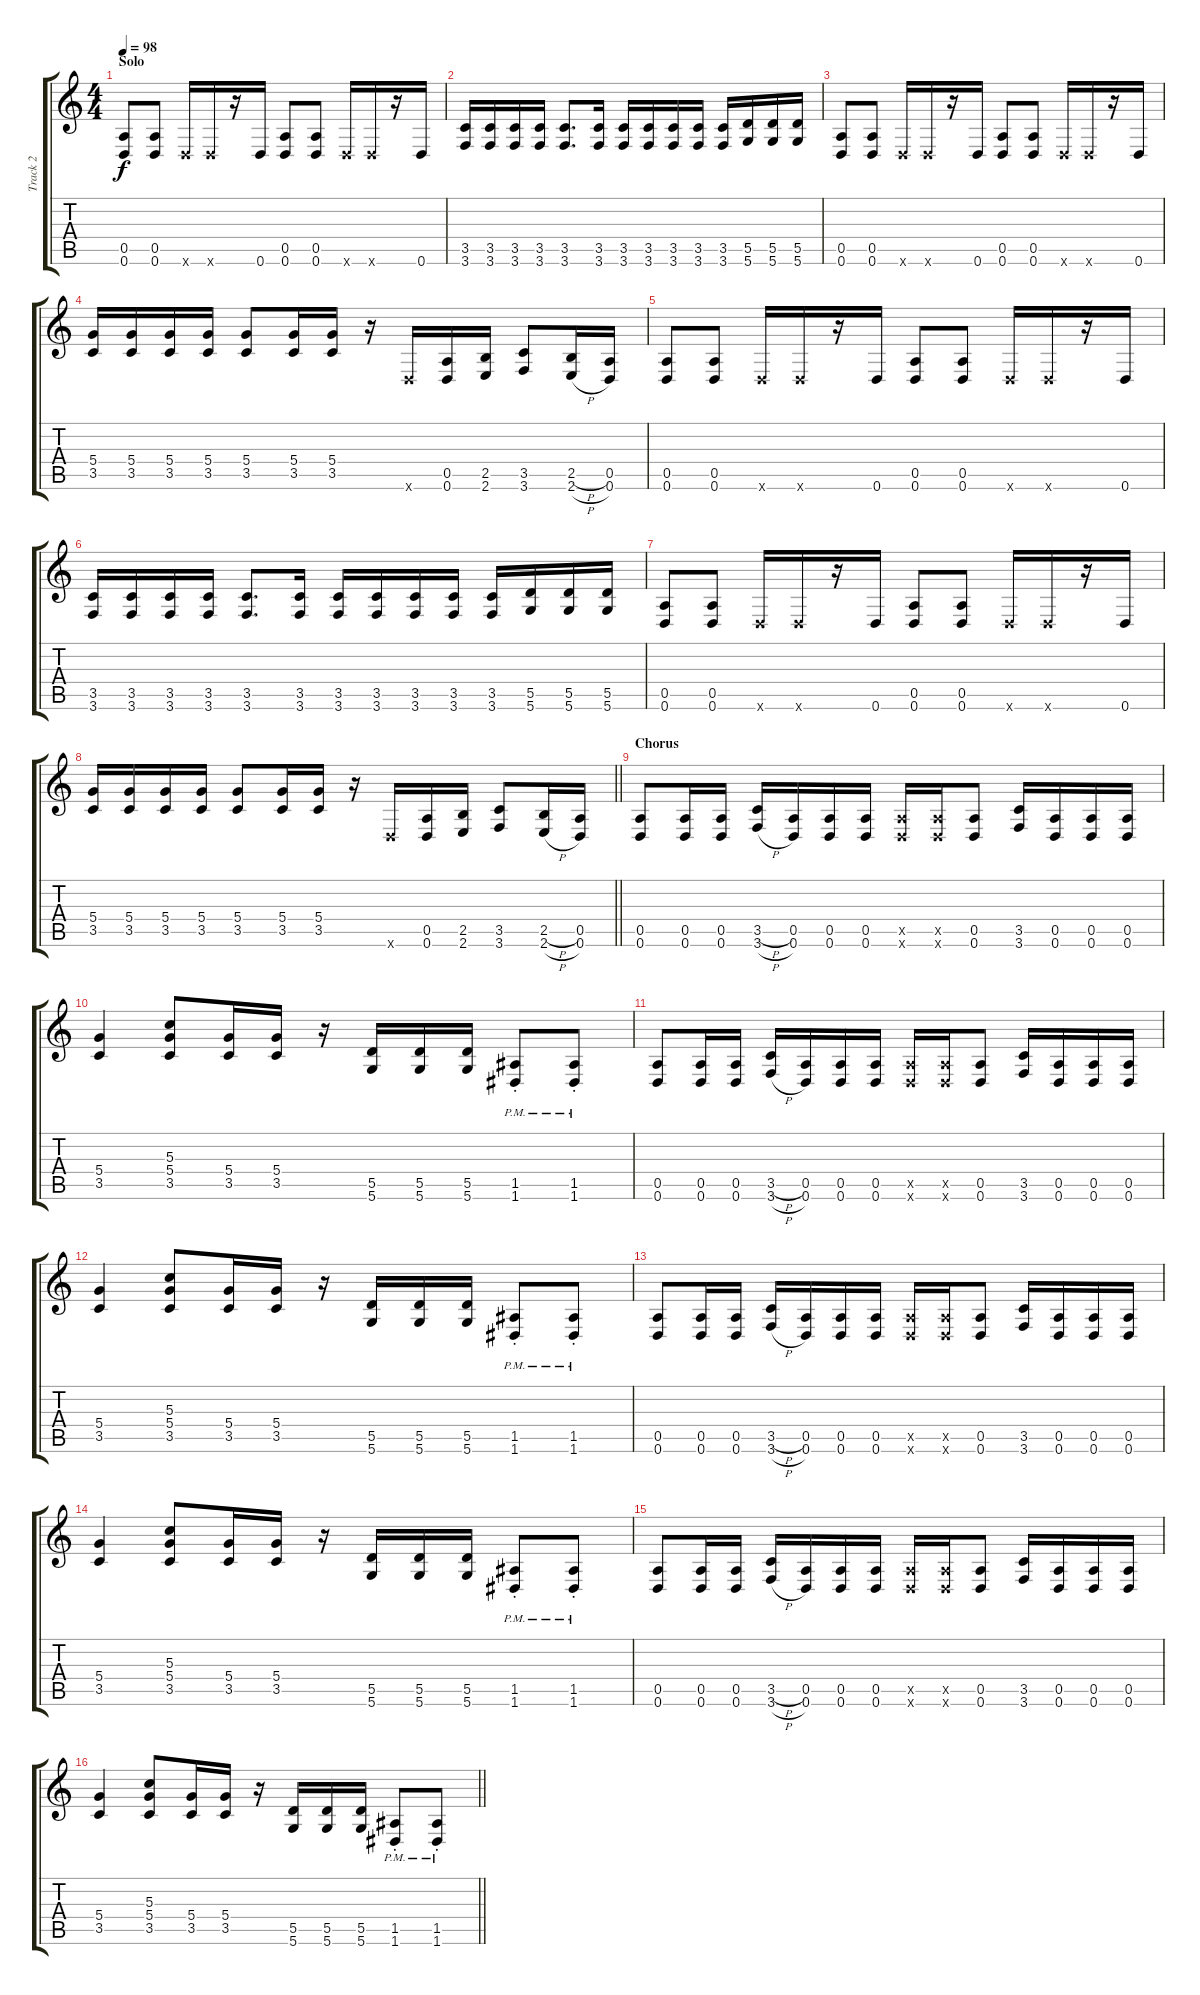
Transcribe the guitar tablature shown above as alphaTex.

\track ("Track 2" "Track 2") {instrument distortionguitar}
\staff {score tabs}
\tuning (E4 B3 G3 D3 A2 D2) {hide}
\ts (4 4)
\section ("" "Solo")
\tempo 98
\clef g2
\ks c
(0.5 0.6).8{dy f} (0.5 0.6).8 0.6{x}.16 0.6{x}.16 r.16 0.6.16 (0.5 0.6).8 (0.5 0.6).8 0.6{x}.16 0.6{x}.16 r.16 0.6.16 |
(3.5 3.6).16 (3.5 3.6).16 (3.5 3.6).16 (3.5 3.6).16 (3.5 3.6).8{d} (3.5 3.6).16 (3.5 3.6).16 (3.5 3.6).16 (3.5 3.6).16 (3.5 3.6).16 (3.5 3.6).16 (5.5 5.6).16 (5.5 5.6).16 (5.5 5.6).16 |
(0.5 0.6).8 (0.5 0.6).8 0.6{x}.16 0.6{x}.16 r.16 0.6.16 (0.5 0.6).8 (0.5 0.6).8 0.6{x}.16 0.6{x}.16 r.16 0.6.16 |
(5.4 3.5).16 (5.4 3.5).16 (5.4 3.5).16 (5.4 3.5).16 (5.4 3.5).8 (5.4 3.5).16 (5.4 3.5).16 r.16 0.6{x}.16 (0.5 0.6).16 (2.5 2.6).16 (3.5 3.6).8 (2.5{h} 2.6{h}).16 (0.5 0.6).16 |
(0.5 0.6).8 (0.5 0.6).8 0.6{x}.16 0.6{x}.16 r.16 0.6.16 (0.5 0.6).8 (0.5 0.6).8 0.6{x}.16 0.6{x}.16 r.16 0.6.16 |
(3.5 3.6).16 (3.5 3.6).16 (3.5 3.6).16 (3.5 3.6).16 (3.5 3.6).8{d} (3.5 3.6).16 (3.5 3.6).16 (3.5 3.6).16 (3.5 3.6).16 (3.5 3.6).16 (3.5 3.6).16 (5.5 5.6).16 (5.5 5.6).16 (5.5 5.6).16 |
(0.5 0.6).8 (0.5 0.6).8 0.6{x}.16 0.6{x}.16 r.16 0.6.16 (0.5 0.6).8 (0.5 0.6).8 0.6{x}.16 0.6{x}.16 r.16 0.6.16 |
\barLineRight lightlight
(5.4 3.5).16 (5.4 3.5).16 (5.4 3.5).16 (5.4 3.5).16 (5.4 3.5).8 (5.4 3.5).16 (5.4 3.5).16 r.16 0.6{x}.16 (0.5 0.6).16 (2.5 2.6).16 (3.5 3.6).8 (2.5{h} 2.6{h}).16 (0.5 0.6).16 |
\section ("" "Chorus")
(0.5 0.6).8 (0.5 0.6).16 (0.5 0.6).16 (3.5{h} 3.6{h}).16 (0.5 0.6).16 (0.5 0.6).16 (0.5 0.6).16 (0.5{x} 0.6{x}).16 (0.5{x} 0.6{x}).16 (0.5 0.6).8 (3.5 3.6).16 (0.5 0.6).16 (0.5 0.6).16 (0.5 0.6).16 |
(5.4 3.5).4 (5.3 5.4 3.5).8 (5.4 3.5).16 (5.4 3.5).16 r.16 (5.5 5.6).16 (5.5 5.6).16 (5.5 5.6).16 (1.5{pm st} 1.6{pm st}).8 (1.5{pm st} 1.6{pm st}).8 |
(0.5 0.6).8 (0.5 0.6).16 (0.5 0.6).16 (3.5{h} 3.6{h}).16 (0.5 0.6).16 (0.5 0.6).16 (0.5 0.6).16 (0.5{x} 0.6{x}).16 (0.5{x} 0.6{x}).16 (0.5 0.6).8 (3.5 3.6).16 (0.5 0.6).16 (0.5 0.6).16 (0.5 0.6).16 |
(5.4 3.5).4 (5.3 5.4 3.5).8 (5.4 3.5).16 (5.4 3.5).16 r.16 (5.5 5.6).16 (5.5 5.6).16 (5.5 5.6).16 (1.5{pm st} 1.6{pm st}).8 (1.5{pm st} 1.6{pm st}).8 |
(0.5 0.6).8 (0.5 0.6).16 (0.5 0.6).16 (3.5{h} 3.6{h}).16 (0.5 0.6).16 (0.5 0.6).16 (0.5 0.6).16 (0.5{x} 0.6{x}).16 (0.5{x} 0.6{x}).16 (0.5 0.6).8 (3.5 3.6).16 (0.5 0.6).16 (0.5 0.6).16 (0.5 0.6).16 |
(5.4 3.5).4 (5.3 5.4 3.5).8 (5.4 3.5).16 (5.4 3.5).16 r.16 (5.5 5.6).16 (5.5 5.6).16 (5.5 5.6).16 (1.5{pm st} 1.6{pm st}).8 (1.5{pm st} 1.6{pm st}).8 |
(0.5 0.6).8 (0.5 0.6).16 (0.5 0.6).16 (3.5{h} 3.6{h}).16 (0.5 0.6).16 (0.5 0.6).16 (0.5 0.6).16 (0.5{x} 0.6{x}).16 (0.5{x} 0.6{x}).16 (0.5 0.6).8 (3.5 3.6).16 (0.5 0.6).16 (0.5 0.6).16 (0.5 0.6).16 |
\barLineRight lightlight
(5.4 3.5).4 (5.3 5.4 3.5).8 (5.4 3.5).16 (5.4 3.5).16 r.16 (5.5 5.6).16 (5.5 5.6).16 (5.5 5.6).16 (1.5{pm st} 1.6{pm st}).8 (1.5{pm st} 1.6{pm st}).8
